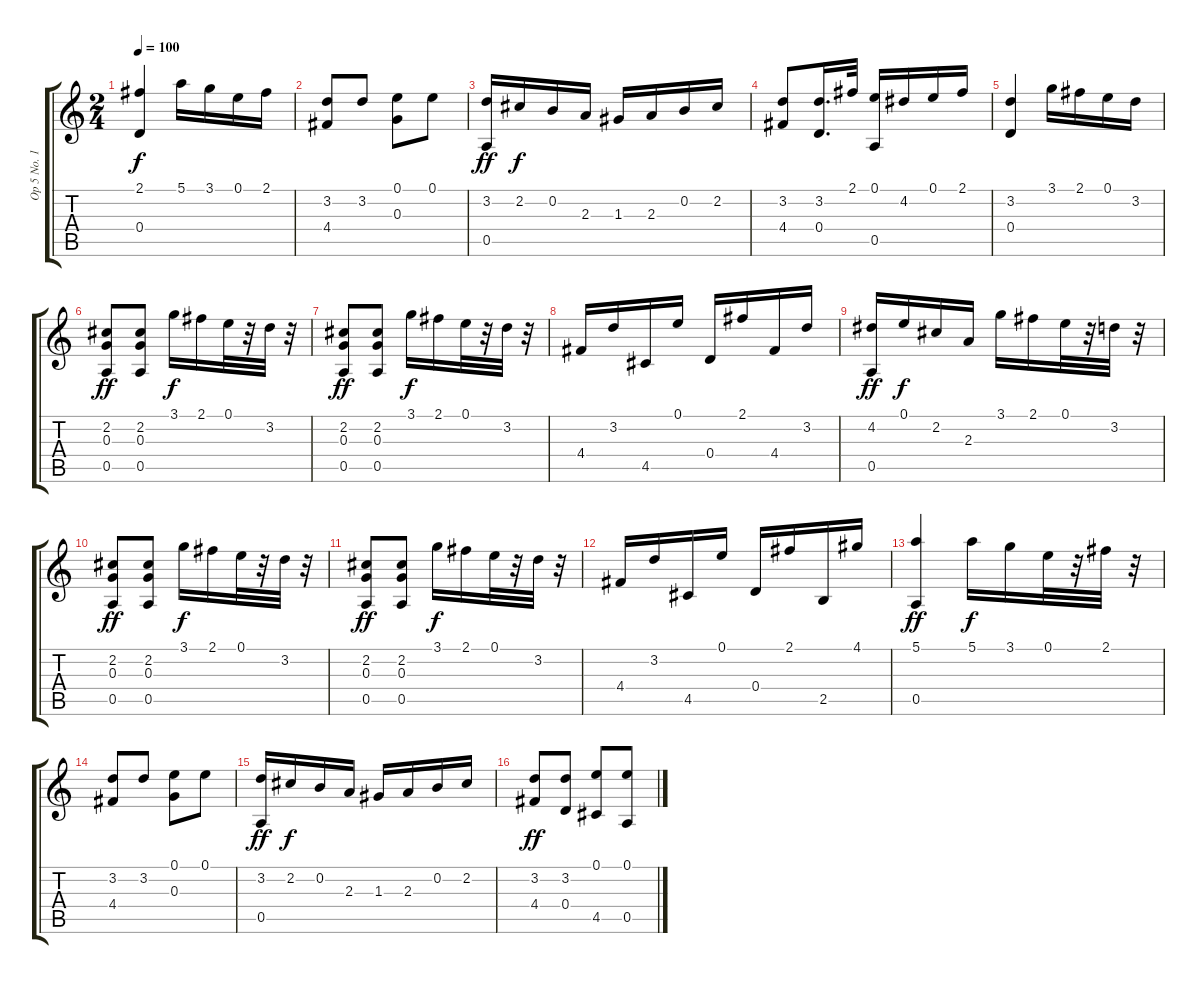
\track ("Op 5 No. 12" "Op 5 No. 1") {instrument acousticguitarnylon}
\staff {score tabs}
\tuning (E4 B3 G3 D3 A2 E2) {hide}
\ts (2 4)
\tempo 100
\clef g2
\ks c
(2.1 0.4).4{dy f} 5.1.16 3.1.16 0.1.16 2.1.16 |
(3.2 4.4).8 3.2.8 (0.1 0.3).8 0.1.8 |
(3.2 0.5).16{dy ff} 2.2.16{dy f} 0.2.16 2.3.16 1.3.16 2.3.16 0.2.16 2.2.16 |
(3.2 4.4).8 (3.2 0.4).16{d} 2.1.32 (0.1 0.5).16 4.2.16 0.1.16 2.1.16 |
(3.2 0.4).4 3.1.16 2.1.16 0.1.16 3.2.16 |
(2.2 0.3 0.5).8{dy ff} (2.2 0.3 0.5).8 3.1.16{dy f} 2.1.16 0.1.32 r.32 3.2.32 r.32 |
(2.2 0.3 0.5).8{dy ff} (2.2 0.3 0.5).8 3.1.16{dy f} 2.1.16 0.1.32 r.32 3.2.32 r.32 |
4.4.16 3.2.16 4.5.16 0.1.16 0.4.16 2.1.16 4.4.16 3.2.16 |
(4.2 0.5).16{dy ff} 0.1.16{dy f} 2.2.16 2.3.16 3.1.16 2.1.16 0.1.32 r.32 3.2.32 r.32 |
(2.2 0.3 0.5).8{dy ff} (2.2 0.3 0.5).8 3.1.16{dy f} 2.1.16 0.1.32 r.32 3.2.32 r.32 |
(2.2 0.3 0.5).8{dy ff} (2.2 0.3 0.5).8 3.1.16{dy f} 2.1.16 0.1.32 r.32 3.2.32 r.32 |
4.4.16 3.2.16 4.5.16 0.1.16 0.4.16 2.1.16 2.5.16 4.1.16 |
(5.1 0.5).4{dy ff} 5.1.16{dy f} 3.1.16 0.1.32 r.32 2.1.32 r.32 |
(3.2 4.4).8 3.2.8 (0.1 0.3).8 0.1.8 |
(3.2 0.5).16{dy ff} 2.2.16{dy f} 0.2.16 2.3.16 1.3.16 2.3.16 0.2.16 2.2.16 |
(3.2 4.4).8{dy ff} (3.2 0.4).8 (0.1 4.5).8 (0.1 0.5).8
